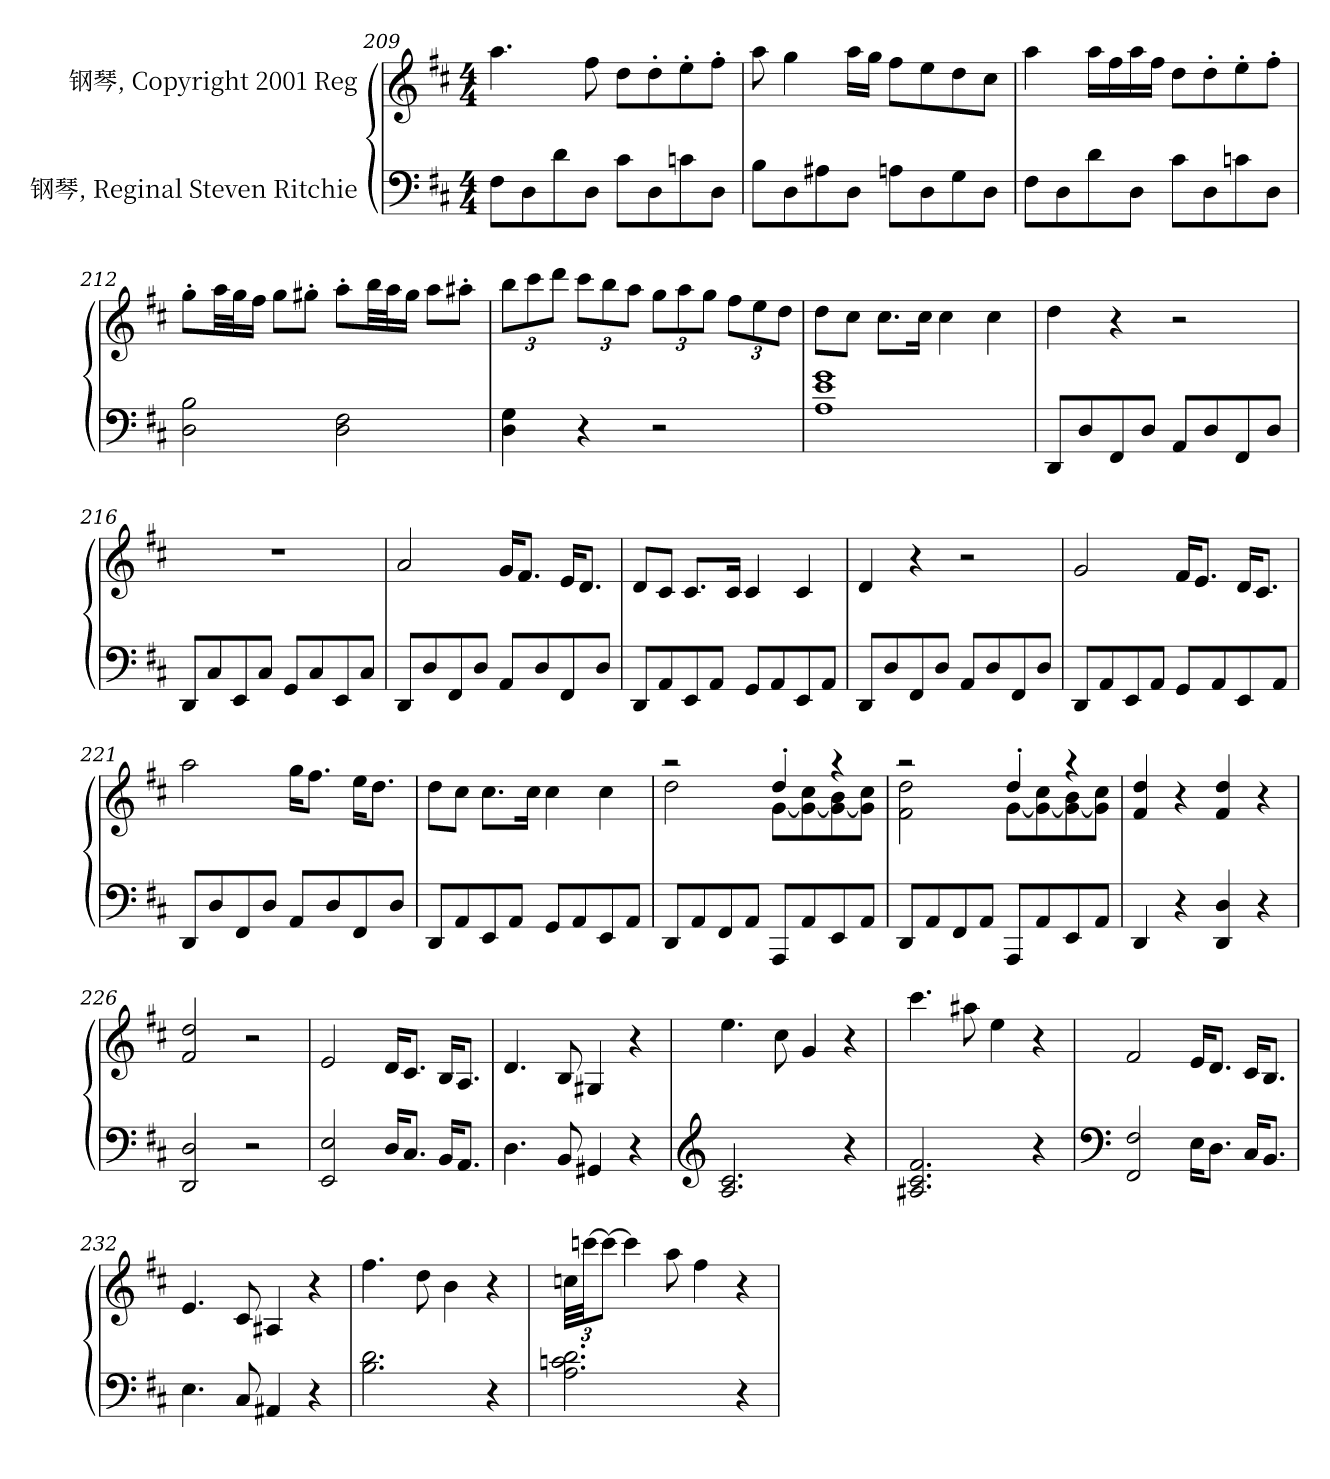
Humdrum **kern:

**kern	**kern
*part2	*part1
*staff2	*staff1
*I"钢琴, Reginal Steven Ritchie	*I"钢琴, Copyright 2001 Reg
!!LO:LB:g=z
*clefF4	*clefG2
*k[f#c#]	*k[f#c#]
*M4/4	*M4/4
=209	=209
8F#\L	4.aa\
8D\	.
8d\	.
8D\J	8ff#\
8c#\L	8dd\L
8D\	8dd'\
8cn\	8ee'\
8D\J	8ff#'\J
=210	=210
8B\L	8aa\
8D\	4gg\
8A#X\	.
8D\J	16aa\LL
.	16gg\JJ
8An\L	8ff#\L
8D\	8ee\
8G\	8dd\
8D\J	8cc#\J
=211	=211
8F#\L	4aa\
8D\	.
8d\	16aa\LL
.	16ff#\
8D\J	16aa\
.	16ff#\JJ
8c#\L	8dd\L
8D\	8dd'\
8cn\	8ee'\
8D\J	8ff#'\J
!!LO:LB:g=z
=212	=212
2D\ 2B\	8gg'\L
.	32aa\LL
.	32gg\J
.	16ff#\JJ
.	8gg\L
.	8gg#X'\J
2D\ 2F#\	8aa'\L
.	32bb\LL
.	32aa\J
.	16gg#\JJ
.	8aa\L
.	8aa#X'\J
=213	=213
*	*Xbrackettup
4D\ 4G\	12bb\L
.	12ccc#\
.	12ddd\J
4r	12ccc#\L
.	12bb\
.	12aa\J
2r	12gg\L
.	12aa\
.	12gg\J
.	12ff#\L
.	12ee\
.	12dd\J
=214	=214
1A 1e 1g	8dd\L
.	8cc#\J
.	8.cc#\L
.	16cc#\Jk
.	4cc#\
.	4cc#\
!!LO:LB:g=z
=215	=215
8DD/L	4dd\
8D/	.
8FF#/	4r
8D/J	.
8AA/L	2r
8D/	.
8FF#/	.
8D/J	.
=216	=216
8DD/L	1r
8C#/	.
8EE/	.
8C#/J	.
8GG/L	.
8C#/	.
8EE/	.
8C#/J	.
=217	=217
8DD/L	2a/
8D/	.
8FF#/	.
8D/J	.
8AA/L	16g/KL
.	8.f#/J
8D/	.
8FF#/	16e/KL
.	8.d/J
8D/J	.
=218	=218
8DD/L	8d/L
8AA/	8c#/J
8EE/	8.c#/L
8AA/J	.
.	16c#/Jk
8GG/L	4c#/
8AA/	.
8EE/	4c#/
8AA/J	.
!!LO:LB:g=z
=219	=219
8DD/L	4d/
8D/	.
8FF#/	4r
8D/J	.
8AA/L	2r
8D/	.
8FF#/	.
8D/J	.
=220	=220
8DD/L	2g/
8AA/	.
8EE/	.
8AA/J	.
8GG/L	16f#/KL
.	8.e/J
8AA/	.
8EE/	16d/KL
.	8.c#/J
8AA/J	.
=221	=221
8DD/L	2aa\
8D/	.
8FF#/	.
8D/J	.
8AA/L	16gg\KL
.	8.ff#\J
8D/	.
8FF#/	16ee\KL
.	8.dd\J
8D/J	.
=222	=222
8DD/L	8dd\L
8AA/	8cc#\J
8EE/	8.cc#\L
8AA/J	.
.	16cc#\Jk
8GG/L	4cc#\
8AA/	.
8EE/	4cc#\
8AA/J	.
!!LO:PB:g=z
=223	=223
*	*^
8DD/L	2r	2dd\
8AA/	.	.
8FF#/	.	.
8AA/J	.	.
8AAA/L	4dd'/	[8g\L
8AA/	.	8g\_ 8cc#\
8EE/	4r	8g\_ 8b\
8AA/J	.	8g\] 8cc#\J
=224	=224	=224
8DD/L	2r	2f#\ 2dd\
8AA/	.	.
8FF#/	.	.
8AA/J	.	.
8AAA/L	4dd'/	[8g\L
8AA/	.	8g\_ 8cc#\
8EE/	4r	8g\_ 8b\
8AA/J	.	8g\] 8cc#\J
*	*v	*v
=225	=225
4DD/	4f#/ 4dd/
4r	4r
4DD/ 4D/	4f#/ 4dd/
4r	4r
=226	=226
2DD/ 2D/	2f#/ 2dd/
2r	2r
=227	=227
2EE/ 2E/	2e/
16D/KL	16d/KL
8.C#/J	8.c#/J
16BB/KL	16B/KL
8.AA/J	8.A/J
!!LO:LB:g=z
=228	=228
4.D\	4.d/
8BB/	8B/
4GG#X/	4G#X/
4r	4r
=229	=229
*clefG2	*
2.A/ 2.c#/	4.ee\
.	8cc#\
.	4g/
4r	4r
=230	=230
2.A#X/ 2.c#/ 2.f#/	4.ccc#\
.	8aa#X\
.	4ee\
4r	4r
=231	=231
*clefF4	*
2FF#/ 2F#/	2f#/
16E\KL	16e/KL
8.D\J	8.d/J
16C#/KL	16c#/KL
8.BB/J	8.B/J
=232	=232
4.E\	4.e/
8C#/	8c#/
4AA#X/	4A#X/
4r	4r
=233	=233
2.B\ 2.d\	4.ff#\
.	8dd\
.	4b\
4r	4r
!!LO:LB:g=z
=234	=234
2.A\ 2.cn\ 2.d\	48ccn\LLL
.	[48cccn\JJ
.	12ccc\J_
.	4ccc\]
.	8aa\
.	4ff#\
4r	4r
=	=
*-	*-
